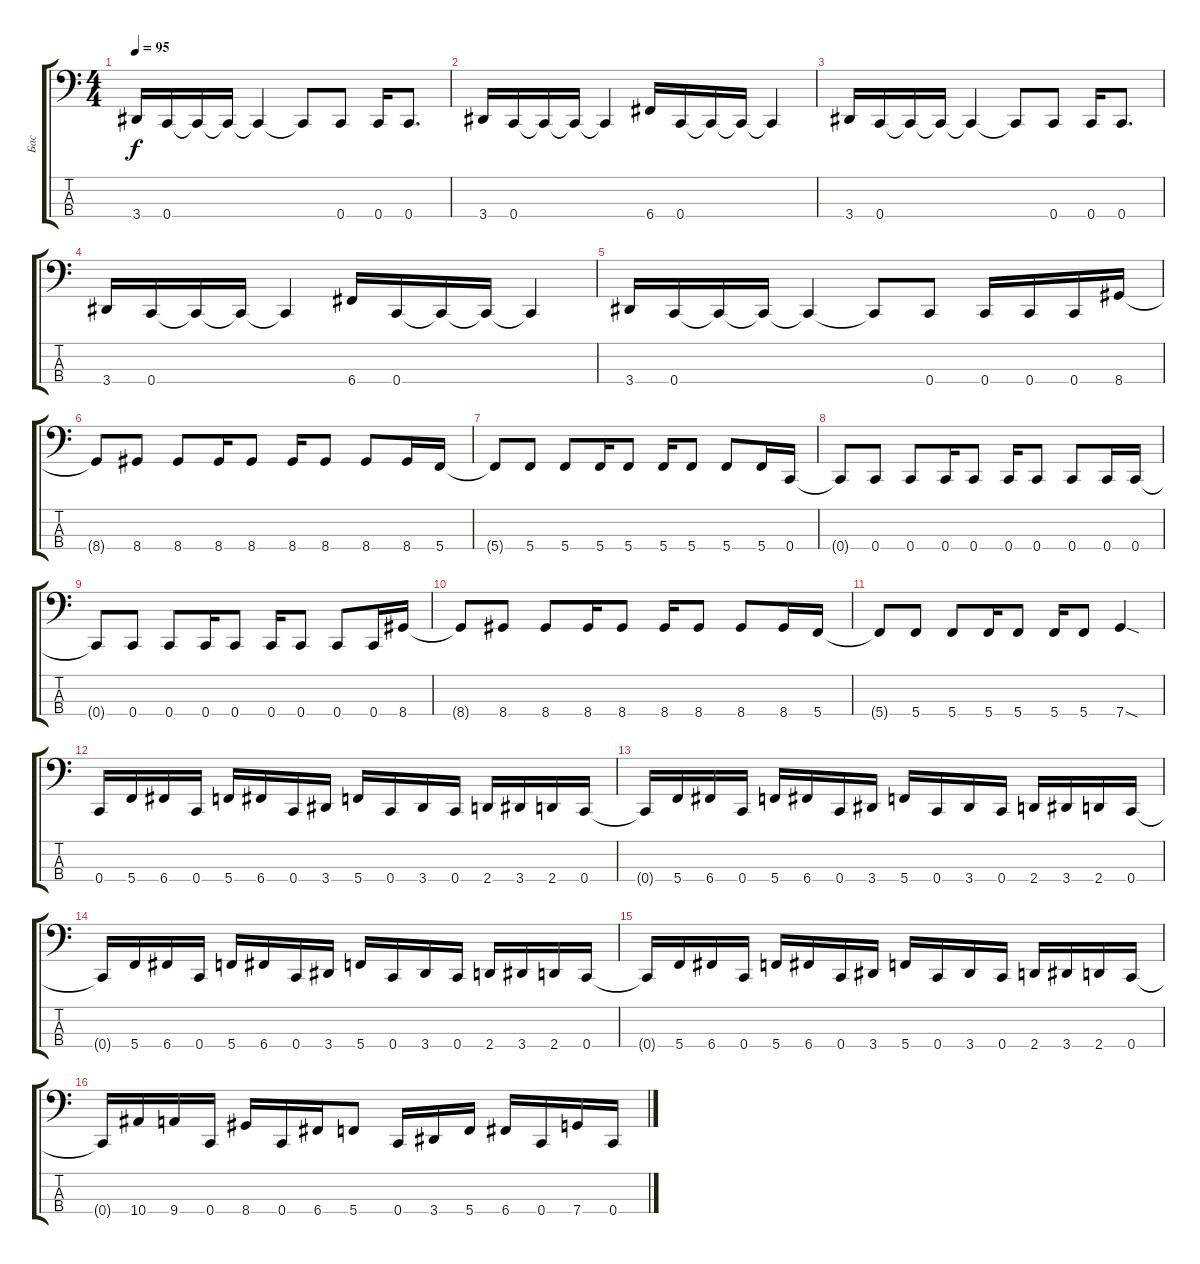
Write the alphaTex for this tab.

\track ("Бас" "Бас") {instrument electricbassfinger}
\staff {score tabs}
\tuning (F2 C2 G1 C1) {hide}
\ts (4 4)
\tempo 95
\clef f4
\ks c
3.4.16{dy f} 0.4.16 0.4{t}.16 0.4{t}.16 0.4{t}.4 0.4{t}.8 0.4.8 0.4.16 0.4.8{d} |
3.4.16 0.4.16 0.4{t}.16 0.4{t}.16 0.4{t}.4 6.4.16 0.4.16 0.4{t}.16 0.4{t}.16 0.4{t}.4 |
3.4.16 0.4.16 0.4{t}.16 0.4{t}.16 0.4{t}.4 0.4{t}.8 0.4.8 0.4.16 0.4.8{d} |
3.4.16 0.4.16 0.4{t}.16 0.4{t}.16 0.4{t}.4 6.4.16 0.4.16 0.4{t}.16 0.4{t}.16 0.4{t}.4 |
3.4.16 0.4.16 0.4{t}.16 0.4{t}.16 0.4{t}.4 0.4{t}.8 0.4.8 0.4.16 0.4.16 0.4.16 8.4.16 |
8.4{t}.8 8.4.8 8.4.8 8.4.16 8.4.8 8.4.16 8.4.8 8.4.8 8.4.16 5.4.16 |
5.4{t}.8 5.4.8 5.4.8 5.4.16 5.4.8 5.4.16 5.4.8 5.4.8 5.4.16 0.4.16 |
0.4{t}.8 0.4.8 0.4.8 0.4.16 0.4.8 0.4.16 0.4.8 0.4.8 0.4.16 0.4.16 |
0.4{t}.8 0.4.8 0.4.8 0.4.16 0.4.8 0.4.16 0.4.8 0.4.8 0.4.16 8.4.16 |
8.4{t}.8 8.4.8 8.4.8 8.4.16 8.4.8 8.4.16 8.4.8 8.4.8 8.4.16 5.4.16 |
5.4{t}.8 5.4.8 5.4.8 5.4.16 5.4.8 5.4.16 5.4.8 7.4{sod}.4 |
0.4.16 5.4.16 6.4.16 0.4.16 5.4.16 6.4.16 0.4.16 3.4.16 5.4.16 0.4.16 3.4.16 0.4.16 2.4.16 3.4.16 2.4.16 0.4.16 |
0.4{t}.16 5.4.16 6.4.16 0.4.16 5.4.16 6.4.16 0.4.16 3.4.16 5.4.16 0.4.16 3.4.16 0.4.16 2.4.16 3.4.16 2.4.16 0.4.16 |
0.4{t}.16 5.4.16 6.4.16 0.4.16 5.4.16 6.4.16 0.4.16 3.4.16 5.4.16 0.4.16 3.4.16 0.4.16 2.4.16 3.4.16 2.4.16 0.4.16 |
0.4{t}.16 5.4.16 6.4.16 0.4.16 5.4.16 6.4.16 0.4.16 3.4.16 5.4.16 0.4.16 3.4.16 0.4.16 2.4.16 3.4.16 2.4.16 0.4.16 |
0.4{t}.16 10.4.16 9.4.16 0.4.16 8.4.16 0.4.16 6.4.16 5.4.8 0.4.16 3.4.16 5.4.16 6.4.16 0.4.16 7.4.16 0.4.16
